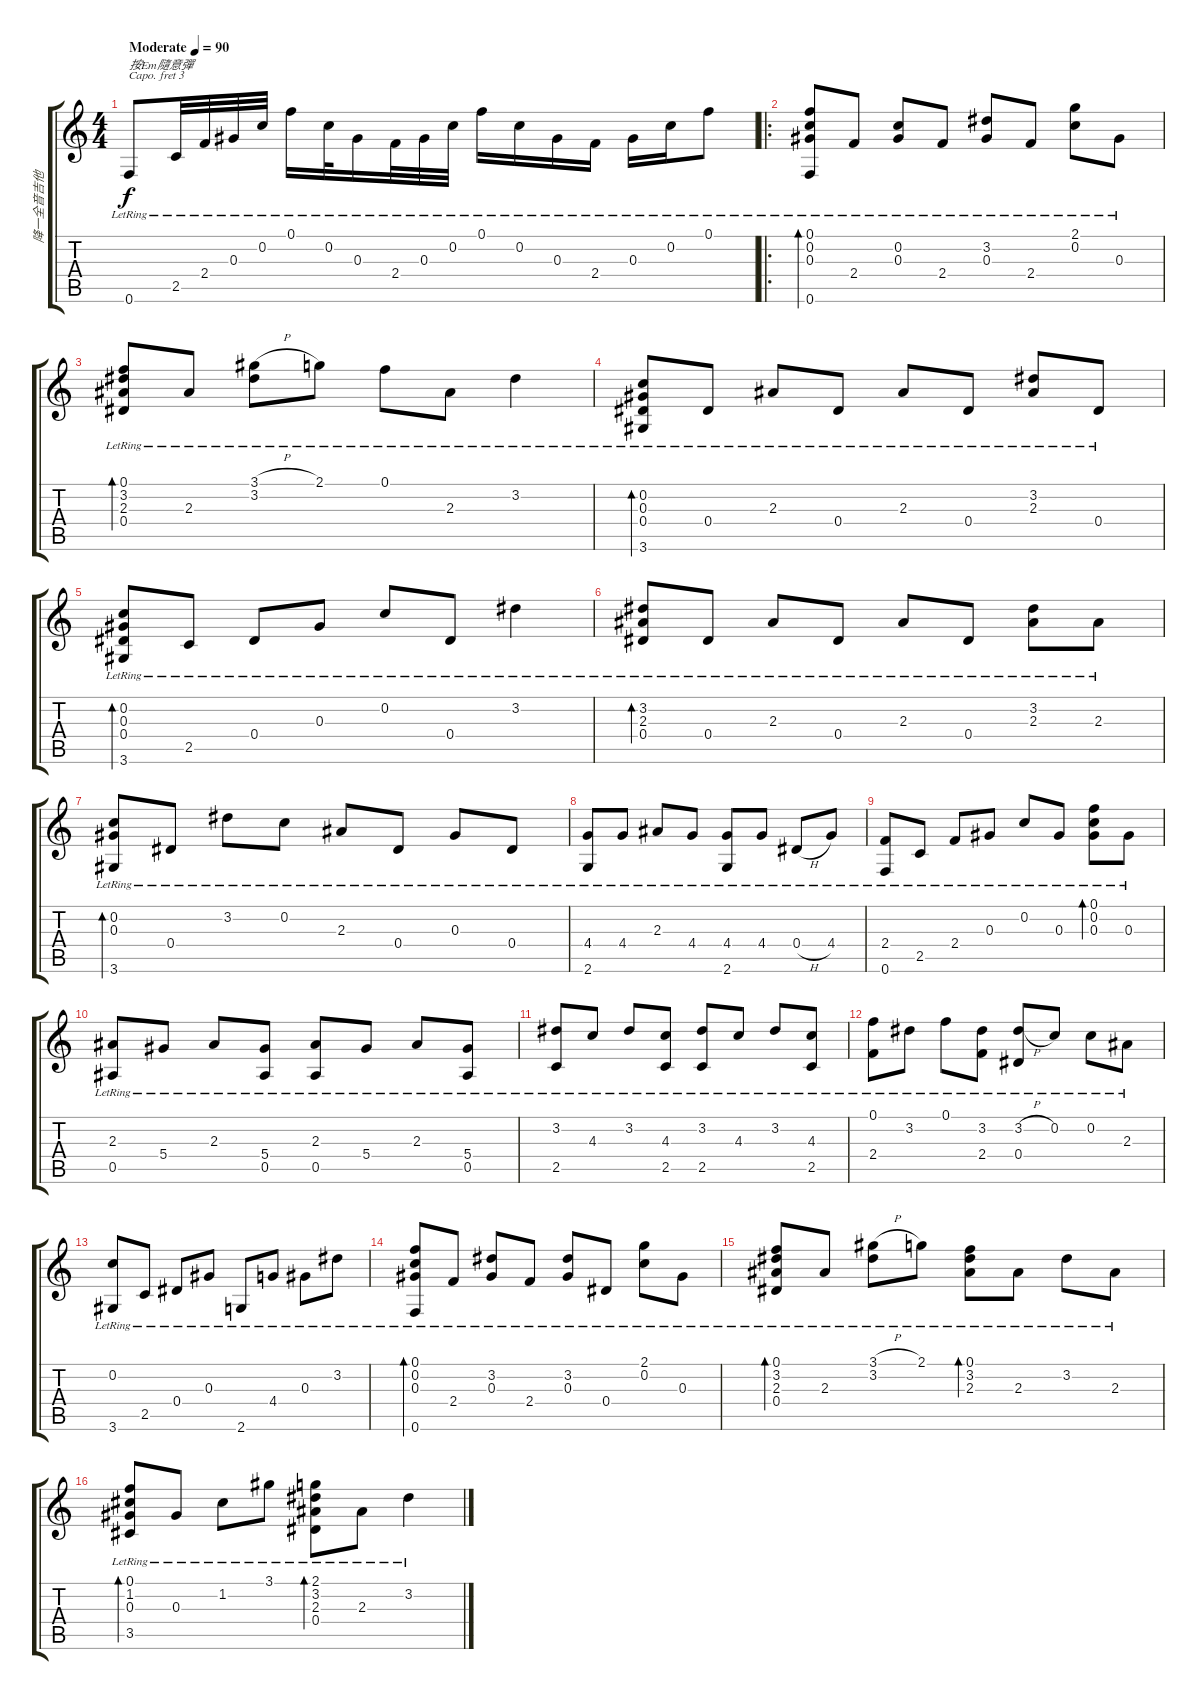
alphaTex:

\track ("降一全音吉他" "降一全音吉他") {instrument acousticguitarnylon}
\staff {score tabs}
\capo 3
\tuning (D4 A3 F3 C3 G2 D2) {hide}
\ts (4 4)
\tempo (90 "Moderate")
\clef g2
\ks c
0.6{lr}.8{txt "按Em隨意彈" dy f instrument acousticguitarnylon} 2.5{lr}.32 2.4{lr}.32 0.3{lr}.32 0.2{lr}.32 0.1{lr}.16 0.2{lr}.32 0.3{lr}.16 2.4{lr}.32 0.3{lr}.32 0.2{lr}.32 0.1{lr}.16 0.2{lr}.16 0.3{lr}.16 2.4{lr}.16 0.3{lr}.16 0.2{lr}.16 0.1{lr}.8 |
\ro
(0.1{lr} 0.2{lr} 0.3{lr} 0.6{lr}).8{bd 240} 2.4{lr}.8 (0.2{lr} 0.3{lr}).8 2.4{lr}.8 (3.2{lr} 0.3{lr}).8 2.4{lr}.8 (2.1{lr} 0.2{lr}).8 0.3{lr}.8 |
(0.1{lr} 3.2{lr} 2.3{lr} 0.4{lr}).8{bd 240} 2.3{lr}.8 (3.1{h lr} 3.2{lr}).8 2.1{lr}.8 0.1{lr}.8 2.3{lr}.8 3.2{lr}.4 |
(0.2{lr} 0.3{lr} 0.4{lr} 3.6{lr}).8{bd 240} 0.4{lr}.8 2.3{lr}.8 0.4{lr}.8 2.3{lr}.8 0.4{lr}.8 (3.2{lr} 2.3{lr}).8 0.4{lr}.8 |
(0.2{lr} 0.3{lr} 0.4{lr} 3.6{lr}).8{bd 240} 2.5{lr}.8 0.4{lr}.8 0.3{lr}.8 0.2{lr}.8 0.4{lr}.8 3.2{lr}.4 |
(3.2{lr} 2.3{lr} 0.4{lr}).8{bd 240} 0.4{lr}.8 2.3{lr}.8 0.4{lr}.8 2.3{lr}.8 0.4{lr}.8 (3.2{lr} 2.3{lr}).8 2.3{lr}.8 |
(0.2{lr} 0.3{lr} 3.6{lr}).8{bd 240} 0.4{lr}.8 3.2{lr}.8 0.2{lr}.8 2.3{lr}.8 0.4{lr}.8 0.3{lr}.8 0.4{lr}.8 |
(4.4{lr} 2.6{lr}).8 4.4{lr}.8 2.3{lr}.8 4.4{lr}.8 (4.4{lr} 2.6{lr}).8 4.4{lr}.8 0.4{h lr}.8 4.4{lr}.8 |
(2.4{lr} 0.6{lr}).8 2.5{lr}.8 2.4{lr}.8 0.3{lr}.8 0.2{lr}.8 0.3{lr}.8 (0.1{lr} 0.2{lr} 0.3{lr}).8{bd 240} 0.3{lr}.8 |
(2.3{lr} 0.5{lr}).8 5.4{lr}.8 2.3{lr}.8 (5.4{lr} 0.5{lr}).8 (2.3{lr} 0.5{lr}).8 5.4{lr}.8 2.3{lr}.8 (5.4{lr} 0.5{lr}).8 |
(3.2{lr} 2.5{lr}).8 4.3{lr}.8 3.2{lr}.8 (4.3{lr} 2.5{lr}).8 (3.2{lr} 2.5{lr}).8 4.3{lr}.8 3.2{lr}.8 (4.3{lr} 2.5{lr}).8 |
(0.1{lr} 2.4{lr}).8 3.2{lr}.8 0.1{lr}.8 (3.2{lr} 2.4{lr}).8 (3.2{h lr} 0.4{lr}).8 0.2{lr}.8 0.2{lr}.8 2.3{lr}.8 |
(0.2{lr} 3.6{lr}).8 2.5{lr}.8 0.4{lr}.8 0.3{lr}.8 2.6{lr}.8 4.4{lr}.8 0.3{lr}.8 3.2{lr}.8 |
(0.1{lr} 0.2{lr} 0.3{lr} 0.6{lr}).8{bd 240} 2.4{lr}.8 (3.2{lr} 0.3{lr}).8 2.4{lr}.8 (3.2{lr} 0.3{lr}).8 0.4{lr}.8 (2.1{lr} 0.2{lr}).8 0.3{lr}.8 |
(0.1{lr} 3.2{lr} 2.3{lr} 0.4{lr}).8{bd 240} 2.3{lr}.8 (3.1{h lr} 3.2{lr}).8 2.1{lr}.8 (0.1{lr} 3.2{lr} 2.3{lr}).8{bd 240} 2.3{lr}.8 3.2{lr}.8 2.3{lr}.8 |
(0.1{lr} 1.2{lr} 0.3{lr} 3.5{lr}).8{bd 240} 0.3{lr}.8 1.2{lr}.8 3.1{lr}.8 (2.1{lr} 3.2{lr} 2.3{lr} 0.4{lr}).8{bd 240} 2.3{lr}.8 3.2{lr}.4
